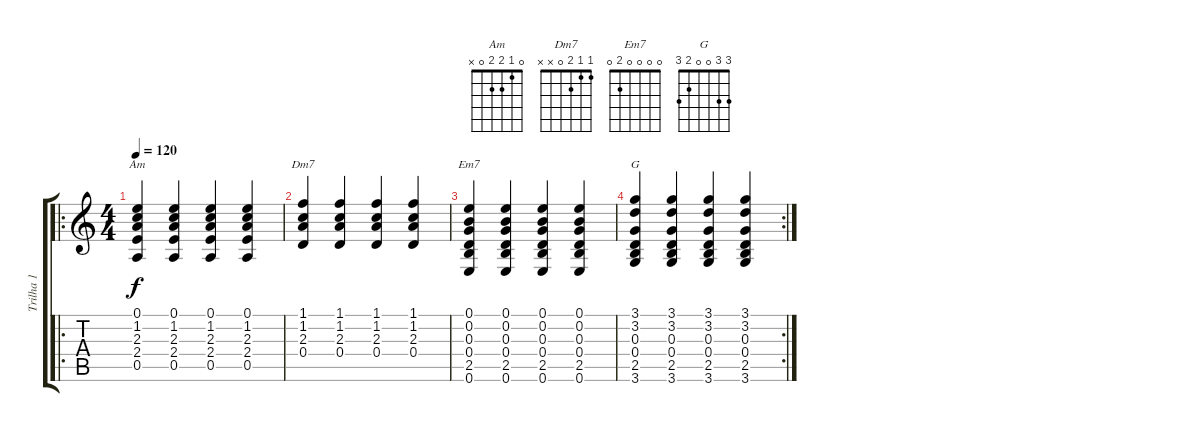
\track ("Trilha 1" "Trilha 1") {instrument acousticguitarsteel}
\staff {score tabs}
\tuning (E4 B3 G3 D3 A2 E2) {hide}
\chord ("Am" 0 1 2 2 0 x)
\chord ("Dm7" 1 1 2 0 x x)
\chord ("Em7" 0 0 0 0 2 0)
\chord ("G" 3 3 0 0 2 3)
\ro
\ts (4 4)
\tempo 120
\clef g2
\ks c
(0.1 1.2 2.3 2.4 0.5).4{ch "Am" dy f} (0.1 1.2 2.3 2.4 0.5).4 (0.1 1.2 2.3 2.4 0.5).4 (0.1 1.2 2.3 2.4 0.5).4 |
(1.1 1.2 2.3 0.4).4{ch "Dm7"} (1.1 1.2 2.3 0.4).4 (1.1 1.2 2.3 0.4).4 (1.1 1.2 2.3 0.4).4 |
(0.1 0.2 0.3 0.4 2.5 0.6).4{ch "Em7"} (0.1 0.2 0.3 0.4 2.5 0.6).4 (0.1 0.2 0.3 0.4 2.5 0.6).4 (0.1 0.2 0.3 0.4 2.5 0.6).4 |
\rc 2
(3.1 3.2 0.3 0.4 2.5 3.6).4{ch "G"} (3.1 3.2 0.3 0.4 2.5 3.6).4 (3.1 3.2 0.3 0.4 2.5 3.6).4 (3.1 3.2 0.3 0.4 2.5 3.6).4
